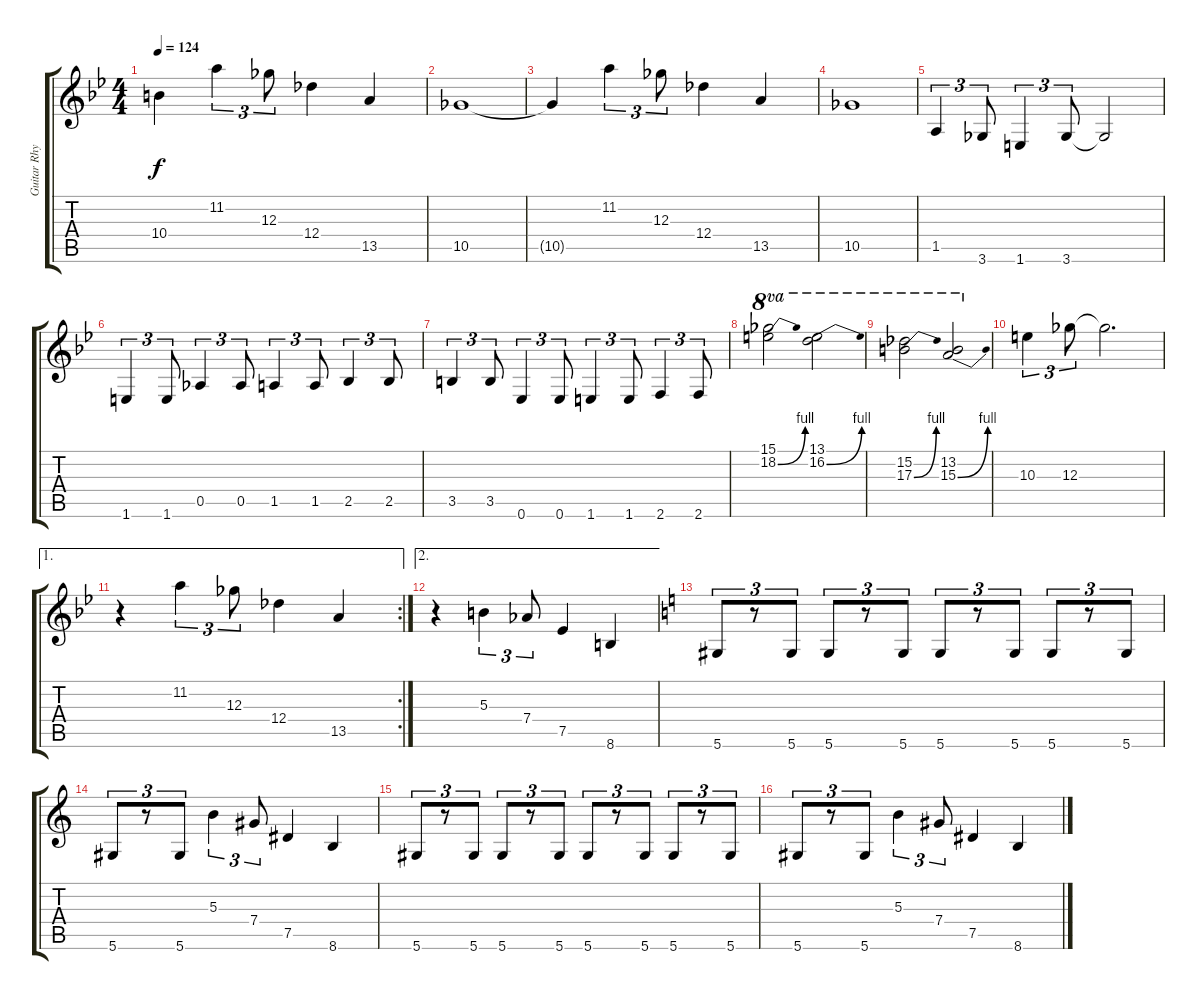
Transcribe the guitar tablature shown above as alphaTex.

\track ("Guitar Rhythm" "Guitar Rhy") {instrument distortionguitar}
\staff {score tabs}
\tuning (Eb4 Bb3 Gb3 Db3 Ab2 Eb2) {hide}
\ts (4 4)
\tempo 124
\clef g2
\ks bb
10.4{t}.4{dy f} 11.2.4{tu (3 2)} 12.3.8{tu (3 2)} 12.4.4 13.5.4 |
10.5.1 |
10.5{t}.4 11.2.4{tu (3 2)} 12.3.8{tu (3 2)} 12.4.4 13.5.4 |
10.5.1 |
1.5.4{tu (3 2)} 3.6.8{tu (3 2)} 1.6.4{tu (3 2)} 3.6.8{tu (3 2)} 3.6{t}.2 |
1.6.4{tu (3 2)} 1.6.8{tu (3 2)} 0.5.4{tu (3 2)} 0.5.8{tu (3 2)} 1.5.4{tu (3 2)} 1.5.8{tu (3 2)} 2.5.4{tu (3 2)} 2.5.8{tu (3 2)} |
3.5.4{tu (3 2)} 3.5.8{tu (3 2)} 0.6.4{tu (3 2)} 0.6.8{tu (3 2)} 1.6.4{tu (3 2)} 1.6.8{tu (3 2)} 2.6.4{tu (3 2)} 2.6.8{tu (3 2)} |
(15.1 18.2{be (bend 0 0 60 4)}).2{ot 8va} (13.1 16.2{be (bend 0 0 60 4)}).2{ot 8va} |
(15.2 17.3{be (bend 0 0 60 4)}).2{ot 8va} (13.2 15.3{be (bend 0 0 60 4)}).2{ot 8va} |
10.3.4{tu (3 2)} 12.3.8{tu (3 2)} 12.3{t}.2{d} |
\ae 1
\rc 2
r.4 11.2.4{tu (3 2)} 12.3.8{tu (3 2)} 12.4.4 13.5.4 |
\ae 2
r.4 5.3.4{tu (3 2)} 7.4.8{tu (3 2)} 7.5.4 8.6.4 |
\ks c
5.6.8{tu (3 2)} r.8{tu (3 2)} 5.6.8{tu (3 2)} 5.6.8{tu (3 2)} r.8{tu (3 2)} 5.6.8{tu (3 2)} 5.6.8{tu (3 2)} r.8{tu (3 2)} 5.6.8{tu (3 2)} 5.6.8{tu (3 2)} r.8{tu (3 2)} 5.6.8{tu (3 2)} |
5.6.8{tu (3 2)} r.8{tu (3 2)} 5.6.8{tu (3 2)} 5.3.4{tu (3 2)} 7.4.8{tu (3 2)} 7.5.4 8.6.4 |
5.6.8{tu (3 2)} r.8{tu (3 2)} 5.6.8{tu (3 2)} 5.6.8{tu (3 2)} r.8{tu (3 2)} 5.6.8{tu (3 2)} 5.6.8{tu (3 2)} r.8{tu (3 2)} 5.6.8{tu (3 2)} 5.6.8{tu (3 2)} r.8{tu (3 2)} 5.6.8{tu (3 2)} |
5.6.8{tu (3 2)} r.8{tu (3 2)} 5.6.8{tu (3 2)} 5.3.4{tu (3 2)} 7.4.8{tu (3 2)} 7.5.4 8.6.4
